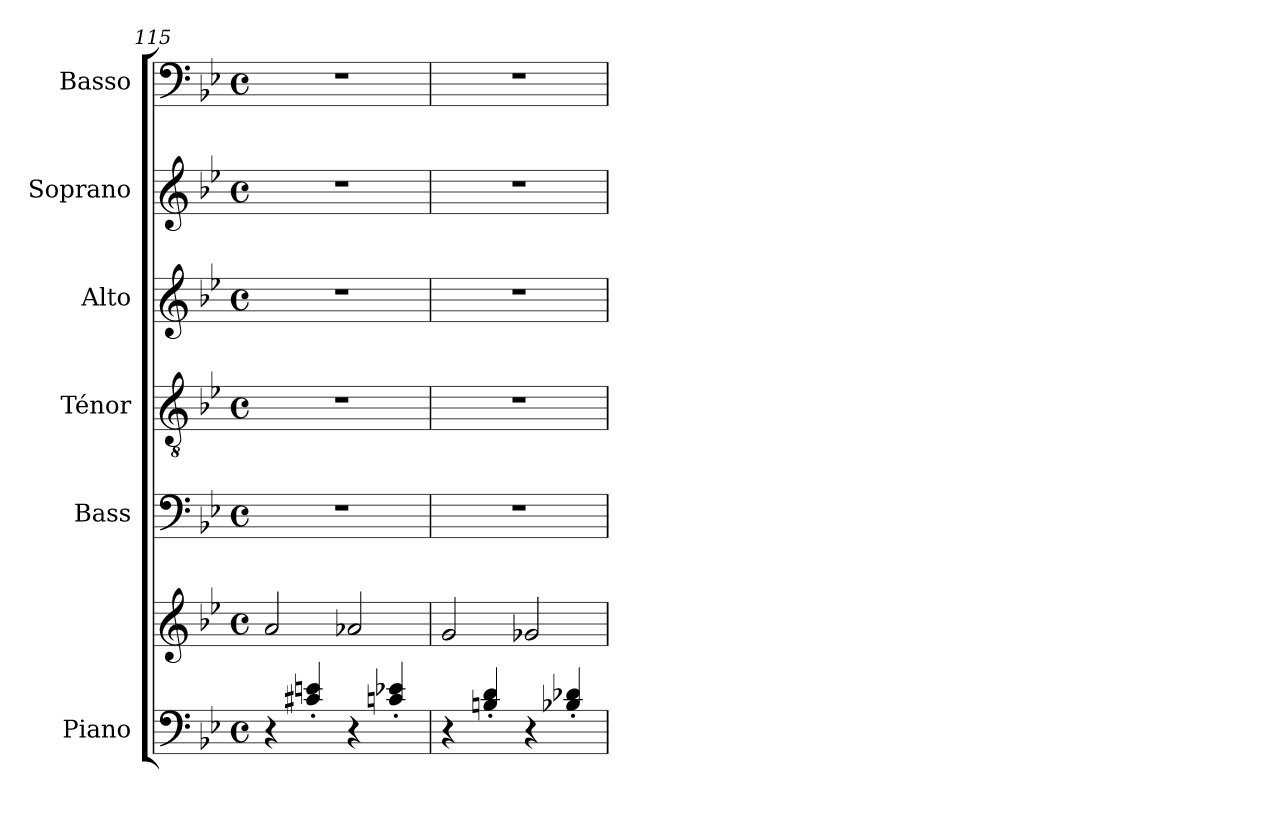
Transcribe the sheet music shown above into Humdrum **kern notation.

**kern	**kern	**kern	**kern	**kern	**kern	**kern
*part6	*part6	*part5	*part4	*part3	*part2	*part1
*staff7	*staff6	*staff5	*staff4	*staff3	*staff2	*staff1
*I"Piano	*	*I"Bass	*I"Ténor	*I"Alto	*I"Soprano	*I"Basso
*I'Pno.	*	*I'B.	*I'T.	*I'A.	*I'S.	*I'B
*clefF4	*clefG2	*clefF4	*clefGv2	*clefG2	*clefG2	*clefF4
*k[b-e-]	*k[b-e-]	*k[b-e-]	*k[b-e-]	*k[b-e-]	*k[b-e-]	*k[b-e-]
*M4/4	*M4/4	*M4/4	*M4/4	*M4/4	*M4/4	*M4/4
*met(c)	*met(c)	*met(c)	*met(c)	*met(c)	*met(c)	*met(c)
=115	=115	=115	=115	=115	=115	=115
4r	2a/	1r	1r	1r	1r	1r
4c#X/' 4en/'	.	.	.	.	.	.
4r	2a-X/	.	.	.	.	.
4cn/' 4e-X/'	.	.	.	.	.	.
=116	=116	=116	=116	=116	=116	=116
4r	2g/	1r	1r	1r	1r	1r
4Bn/' 4d/'	.	.	.	.	.	.
4r	2g-X/	.	.	.	.	.
4B-X/' 4d-X/'	.	.	.	.	.	.
=	=	=	=	=	=	=
*-	*-	*-	*-	*-	*-	*-
